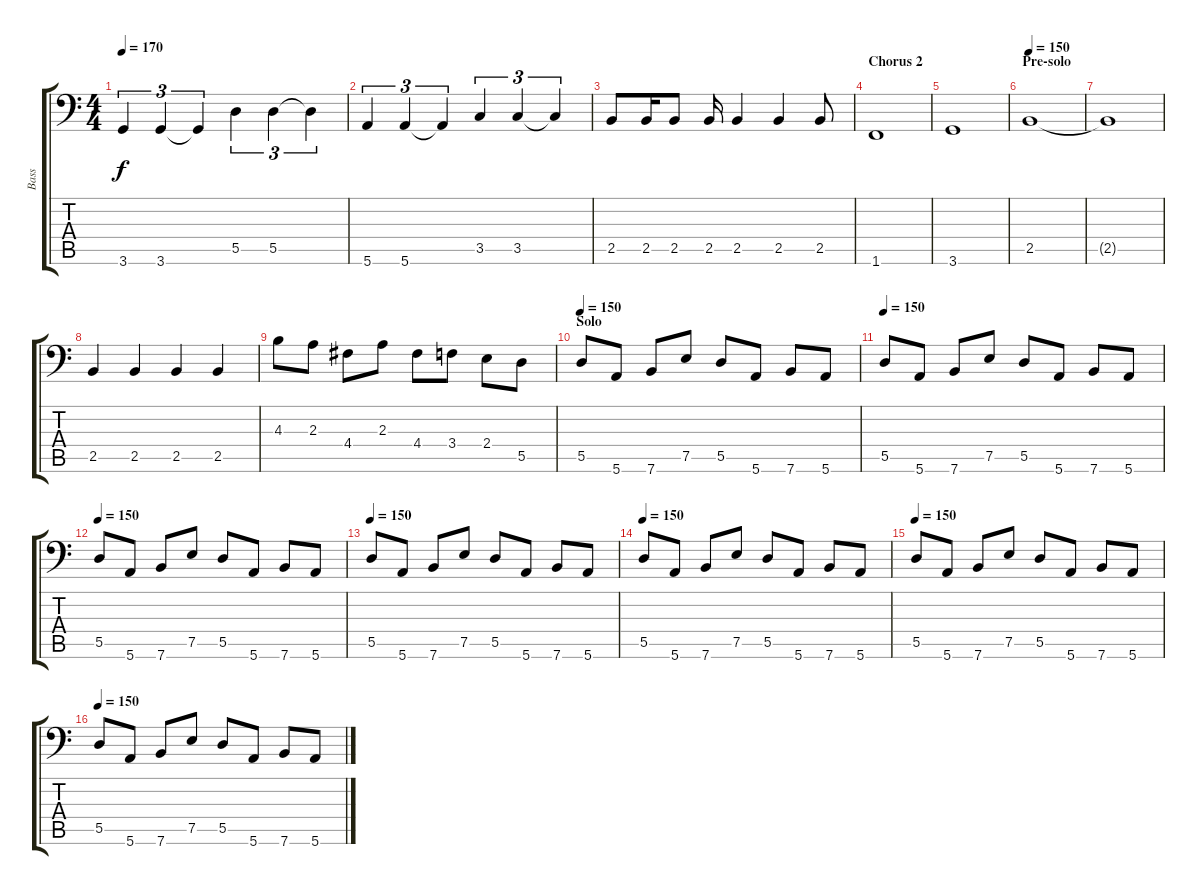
\track ("Bass" "Bass") {instrument electricbasspick}
\staff {score tabs}
\tuning (E3 B2 G2 D2 A1 E1) {hide}
\ts (4 4)
\tempo 170
\clef f4
\ks c
3.6.4{tu (3 2) dy f} 3.6.4{tu (3 2)} 3.6{t}.4{tu (3 2)} 5.5.4{tu (3 2)} 5.5.4{tu (3 2)} 5.5{t}.4{tu (3 2)} |
5.6.4{tu (3 2)} 5.6.4{tu (3 2)} 5.6{t}.4{tu (3 2)} 3.5.4{tu (3 2)} 3.5.4{tu (3 2)} 3.5{t}.4{tu (3 2)} |
2.5.8 2.5.16 2.5.8 2.5.16 2.5.4 2.5.4 2.5.8 |
\section ("" "Chorus 2")
1.6.1 |
3.6.1 |
\section ("" "Pre-solo")
\tempo 150
2.5.1 |
2.5{t}.1 |
2.5.4 2.5.4 2.5.4 2.5.4 |
4.3.8 2.3.8 4.4.8 2.3.8 4.4.8 3.4.8 2.4.8 5.5.8 |
\section ("" "Solo")
\tempo 150
5.5.8 5.6.8 7.6.8 7.5.8 5.5.8 5.6.8 7.6.8 5.6.8 |
\tempo 150
5.5.8 5.6.8 7.6.8 7.5.8 5.5.8 5.6.8 7.6.8 5.6.8 |
\tempo 150
5.5.8 5.6.8 7.6.8 7.5.8 5.5.8 5.6.8 7.6.8 5.6.8 |
\tempo 150
5.5.8 5.6.8 7.6.8 7.5.8 5.5.8 5.6.8 7.6.8 5.6.8 |
\tempo 150
5.5.8 5.6.8 7.6.8 7.5.8 5.5.8 5.6.8 7.6.8 5.6.8 |
\tempo 150
5.5.8 5.6.8 7.6.8 7.5.8 5.5.8 5.6.8 7.6.8 5.6.8 |
\tempo 150
5.5.8 5.6.8 7.6.8 7.5.8 5.5.8 5.6.8 7.6.8 5.6.8
